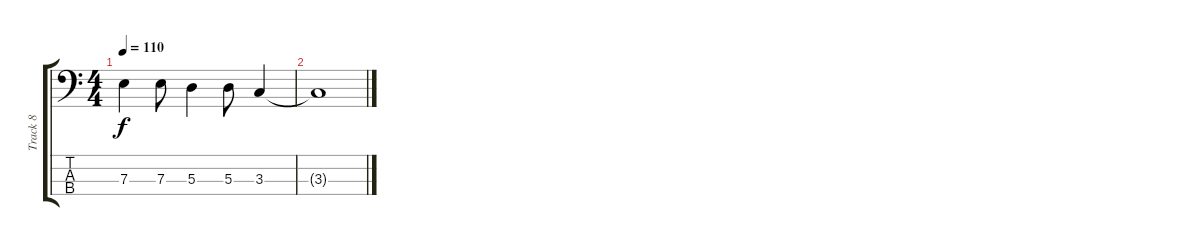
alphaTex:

\track ("Track 8" "Track 8") {instrument electricbassfinger}
\staff {score tabs}
\tuning (G2 D2 A1 E1) {hide}
\ts (4 4)
\tempo 110
\clef f4
\ks c
7.3.4{dy f} 7.3.8 5.3.4 5.3.8 3.3.4 |
3.3{t}.1
